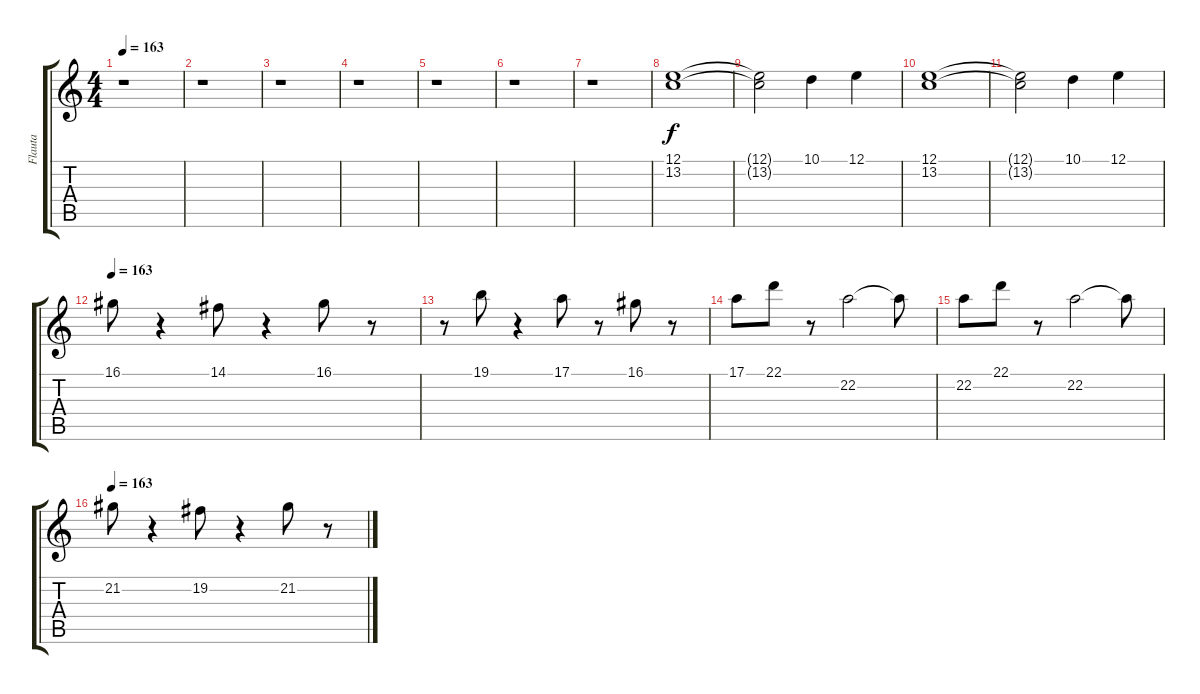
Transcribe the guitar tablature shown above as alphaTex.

\track ("Flauta" "Flauta") {instrument flute}
\staff {score tabs}
\tuning (E4 B3 G3 D3 A2 E2) {hide}
\ts (4 4)
\tempo 163
\clef g2
\ks c
r.1{dy f} |
r.1 |
r.1 |
r.1 |
r.1 |
r.1 |
r.1 |
(12.1 13.2).1 |
(12.1{t} 13.2{t}).2 10.1.4 12.1.4 |
(12.1 13.2).1 |
(12.1{t} 13.2{t}).2 10.1.4 12.1.4 |
\tempo 163
16.1.8 r.4 14.1.8 r.4 16.1.8 r.8 |
r.8 19.1.8 r.4 17.1.8 r.8 16.1.8 r.8 |
17.1.8 22.1.8 r.8 22.2.2 22.2{t}.8 |
22.2.8 22.1.8 r.8 22.2.2 22.2{t}.8 |
\tempo 163
21.2.8 r.4 19.2.8 r.4 21.2.8 r.8
